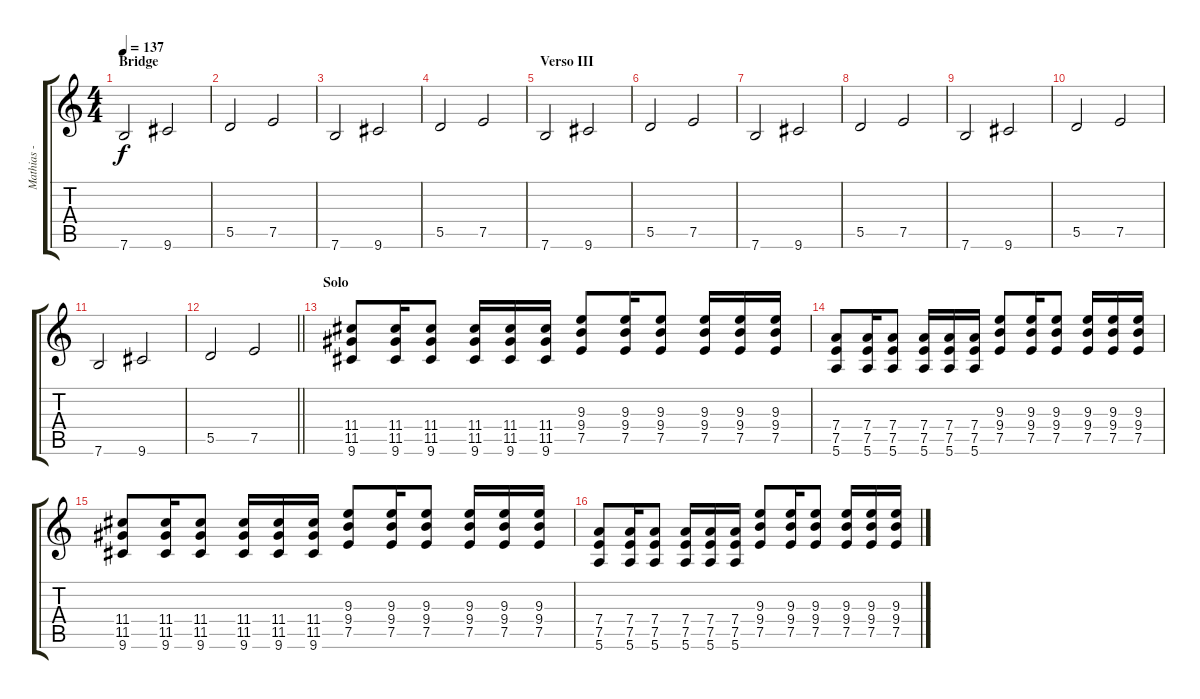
\track ("Mathias - Left Guitar" "Mathias - ") {instrument distortionguitar}
\staff {score tabs}
\tuning (E4 B3 G3 D3 A2 E2) {hide}
\ts (4 4)
\section ("" "Bridge")
\tempo 137
\clef g2
\ks c
7.6.2{dy f} 9.6.2 |
5.5.2 7.5.2 |
7.6.2 9.6.2 |
5.5.2 7.5.2 |
\section ("" "Verso III")
7.6.2 9.6.2 |
5.5.2 7.5.2 |
7.6.2 9.6.2 |
5.5.2 7.5.2 |
7.6.2 9.6.2 |
5.5.2 7.5.2 |
7.6.2 9.6.2 |
\barLineRight lightlight
5.5.2 7.5.2 |
\section ("" "Solo")
(11.4 11.5 9.6).8{volume 12} (11.4 11.5 9.6).16 (11.4 11.5 9.6).8 (11.4 11.5 9.6).16 (11.4 11.5 9.6).16 (11.4 11.5 9.6).16 (9.3 9.4 7.5).8 (9.3 9.4 7.5).16 (9.3 9.4 7.5).8 (9.3 9.4 7.5).16 (9.3 9.4 7.5).16 (9.3 9.4 7.5).16 |
(7.4 7.5 5.6).8 (7.4 7.5 5.6).16 (7.4 7.5 5.6).8 (7.4 7.5 5.6).16 (7.4 7.5 5.6).16 (7.4 7.5 5.6).16 (9.3 9.4 7.5).8 (9.3 9.4 7.5).16 (9.3 9.4 7.5).8 (9.3 9.4 7.5).16 (9.3 9.4 7.5).16 (9.3 9.4 7.5).16 |
(11.4 11.5 9.6).8 (11.4 11.5 9.6).16 (11.4 11.5 9.6).8 (11.4 11.5 9.6).16 (11.4 11.5 9.6).16 (11.4 11.5 9.6).16 (9.3 9.4 7.5).8 (9.3 9.4 7.5).16 (9.3 9.4 7.5).8 (9.3 9.4 7.5).16 (9.3 9.4 7.5).16 (9.3 9.4 7.5).16 |
(7.4 7.5 5.6).8 (7.4 7.5 5.6).16 (7.4 7.5 5.6).8 (7.4 7.5 5.6).16 (7.4 7.5 5.6).16 (7.4 7.5 5.6).16 (9.3 9.4 7.5).8 (9.3 9.4 7.5).16 (9.3 9.4 7.5).8 (9.3 9.4 7.5).16 (9.3 9.4 7.5).16 (9.3 9.4 7.5).16
